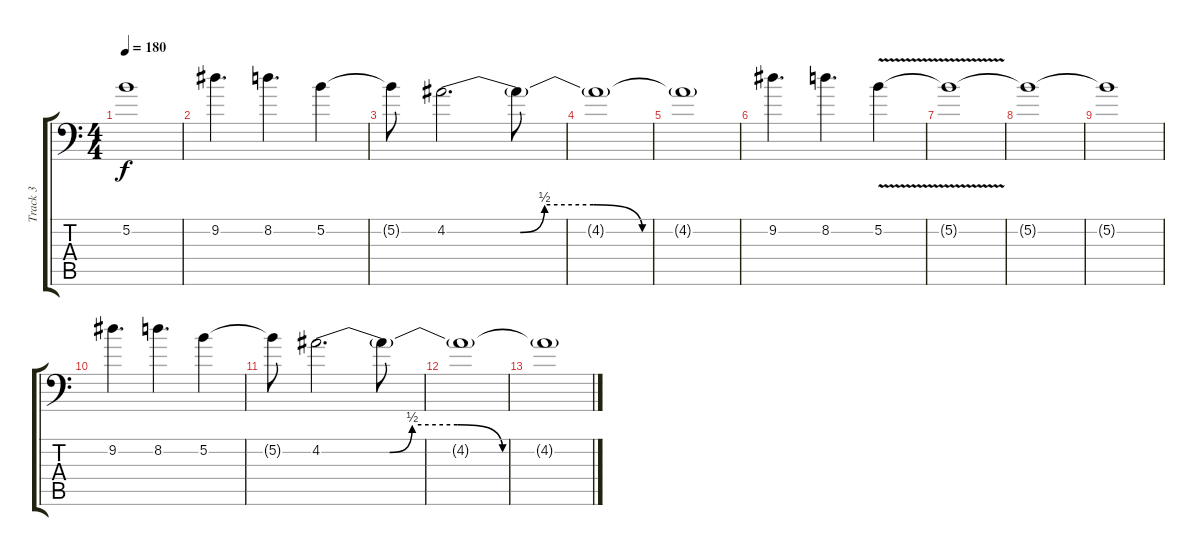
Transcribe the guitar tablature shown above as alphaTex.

\track ("Track 3" "Track 3") {instrument distortionguitar}
\staff {score tabs}
\tuning (B3 Gb3 D3 A2 E2 A1) {hide}
\ts (4 4)
\tempo 180
\clef f4
\ks c
5.2{t}.1{dy f} |
9.2.4{d} 8.2.4{d} 5.2.4 |
5.2{t}.8 4.2{be (custom 0 0 15 0 20 2 30 2 40 0 60 0)}.2{d} 4.2{t}.8 |
4.2{t}.1 |
4.2{t}.1 |
9.2.4{d} 8.2.4{d} 5.2{v}.4 |
5.2{t}.1 |
5.2{t}.1 |
5.2{t}.1 |
9.2.4{d} 8.2.4{d} 5.2.4 |
5.2{t}.8 4.2{be (custom 0 0 15 0 20 2 30 2 40 0 60 0)}.2{d} 4.2{t}.8 |
4.2{t}.1 |
4.2{t}.1
